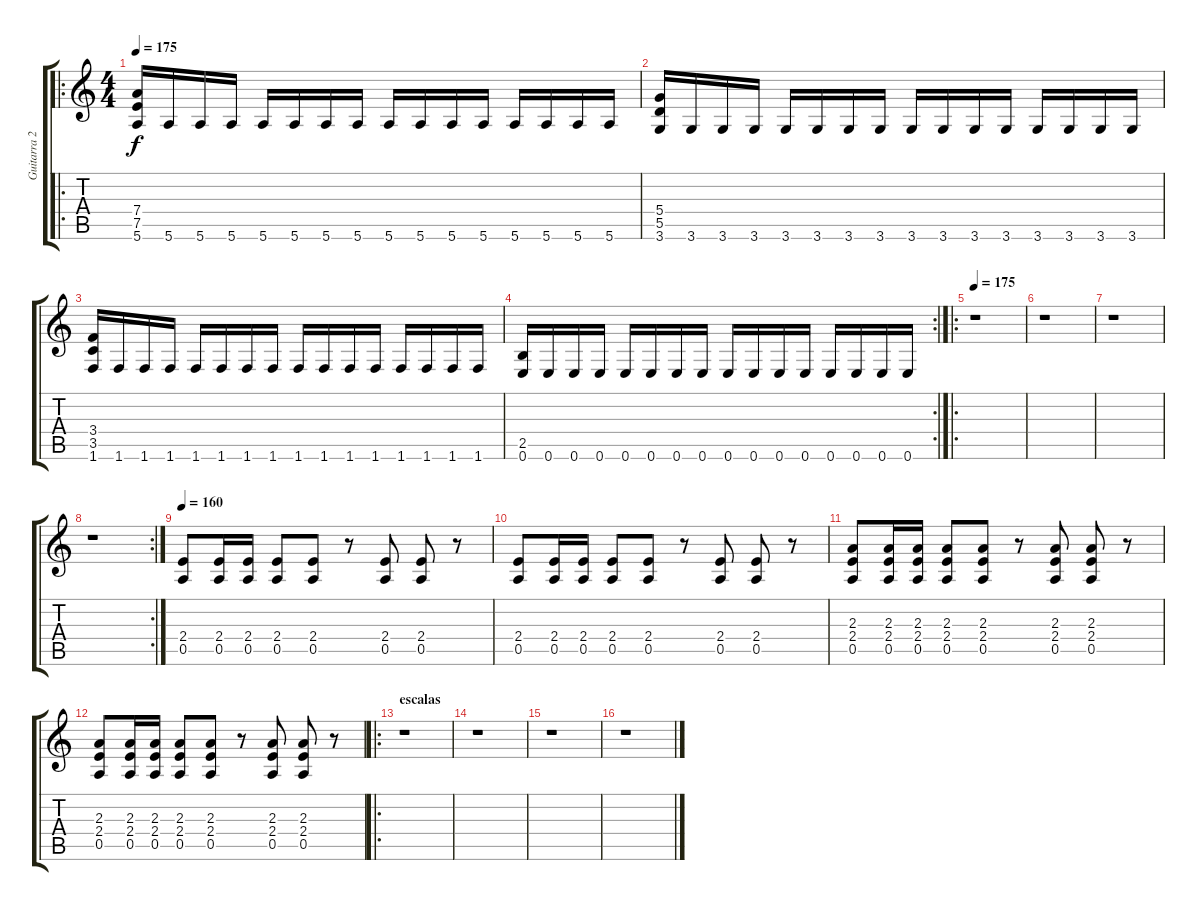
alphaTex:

\track ("Guitarra 2" "Guitarra 2") {instrument distortionguitar}
\staff {score tabs}
\tuning (E4 B3 G3 D3 A2 E2) {hide}
\ro
\ts (4 4)
\tempo 175
\clef g2
\ks c
(7.4 7.5 5.6).16{dy f} 5.6.16 5.6.16 5.6.16 5.6.16 5.6.16 5.6.16 5.6.16 5.6.16 5.6.16 5.6.16 5.6.16 5.6.16 5.6.16 5.6.16 5.6.16 |
(5.4 5.5 3.6).16 3.6.16 3.6.16 3.6.16 3.6.16 3.6.16 3.6.16 3.6.16 3.6.16 3.6.16 3.6.16 3.6.16 3.6.16 3.6.16 3.6.16 3.6.16 |
(3.4 3.5 1.6).16 1.6.16 1.6.16 1.6.16 1.6.16 1.6.16 1.6.16 1.6.16 1.6.16 1.6.16 1.6.16 1.6.16 1.6.16 1.6.16 1.6.16 1.6.16 |
\rc 2
(2.5 0.6).16 0.6.16 0.6.16 0.6.16 0.6.16 0.6.16 0.6.16 0.6.16 0.6.16 0.6.16 0.6.16 0.6.16 0.6.16 0.6.16 0.6.16 0.6.16 |
\ro
\tempo 175
r.1 |
r.1 |
r.1 |
\rc 2
r.1 |
\tempo 160
(2.4 0.5).8 (2.4 0.5).16 (2.4 0.5).16 (2.4 0.5).8 (2.4 0.5).8 r.8 (2.4 0.5).8 (2.4 0.5).8 r.8 |
(2.4 0.5).8 (2.4 0.5).16 (2.4 0.5).16 (2.4 0.5).8 (2.4 0.5).8 r.8 (2.4 0.5).8 (2.4 0.5).8 r.8 |
(2.3 2.4 0.5).8 (2.3 2.4 0.5).16 (2.3 2.4 0.5).16 (2.3 2.4 0.5).8 (2.3 2.4 0.5).8 r.8 (2.3 2.4 0.5).8 (2.3 2.4 0.5).8 r.8 |
(2.3 2.4 0.5).8 (2.3 2.4 0.5).16 (2.3 2.4 0.5).16 (2.3 2.4 0.5).8 (2.3 2.4 0.5).8 r.8 (2.3 2.4 0.5).8 (2.3 2.4 0.5).8 r.8 |
\ro
\section ("" "escalas")
r.1 |
r.1 |
r.1 |
r.1
